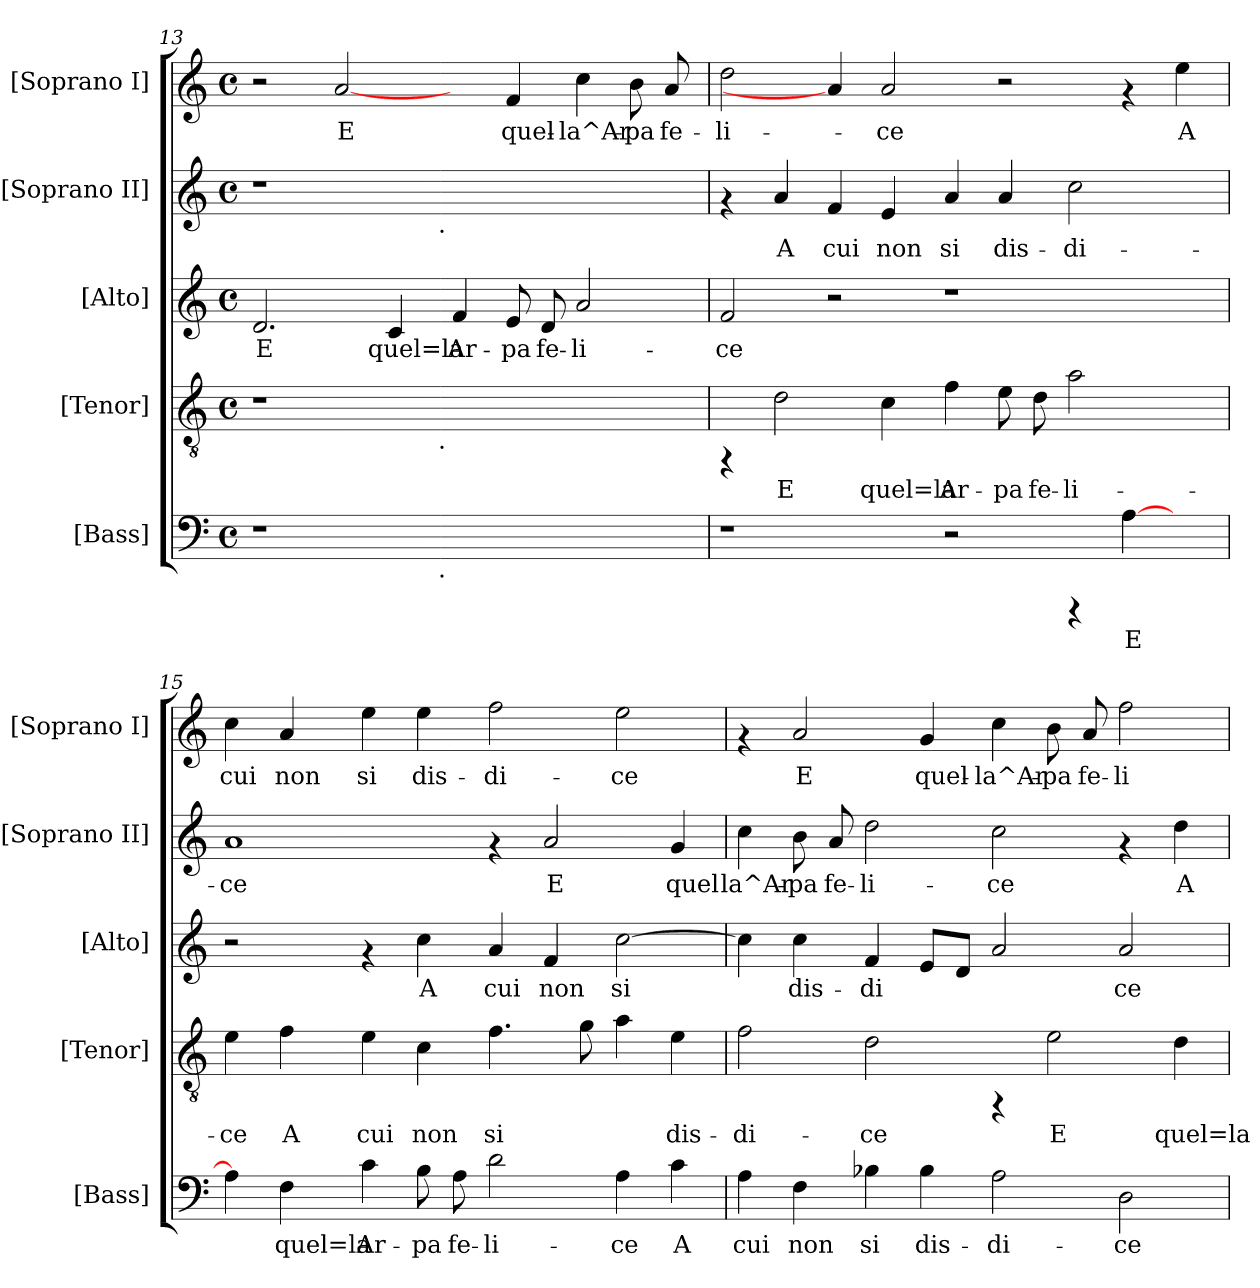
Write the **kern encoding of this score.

**kern	**text	**kern	**text	**kern	**text	**kern	**text	**kern	**text
*part5	*part5	*part4	*part4	*part3	*part3	*part2	*part2	*part1	*part1
*staff5	*staff5	*staff4	*staff4	*staff3	*staff3	*staff2	*staff2	*staff1	*staff1
*I"[Bass]	*	*I"[Tenor]	*	*I"[Alto]	*	*I"[Soprano II]	*	*I"[Soprano I]	*
*I'[Bass]	*	*I'[Tenor]	*	*I'[Alto]	*	*I'[Soprano II]	*	*I'[Soprano I]	*
!!LO:PB:g=z
*clefF4	*	*clefGv2	*	*clefG2	*	*clefG2	*	*clefG2	*
*k[]	*	*k[]	*	*k[]	*	*k[]	*	*k[]	*
*C:	*	*C:	*	*C:	*	*C:	*	*C:	*
*M4/4	*	*M4/4	*	*M4/4	*	*M4/4	*	*M4/4	*
*met(c)	*	*met(c)	*	*met(c)	*	*met(c)	*	*met(c)	*
=13	=13	=13	=13	=13	=13	=13	=13	=13	=13
!	!	!	!	!	!LO:LY:b:cj	!	!	!	!
*^	*	*^	*	*	*	*^	*	*	*
1r	2ryy	.	1r	2ryy	.	2.d/	E	1r	2ryy	.	2r	.
!	!	!	!	!	!	!	!	!	!	!	!	!LO:LY:b:cj
.	4...ryy	.	.	4...ryy	.	.	.	.	4...ryy	.	[2a/	E
!	!	!	!	!	!	!	!LO:LY:b:cj	!	!	!	!	!
.	.	.	.	.	.	4c/	quel=la	.	.	.	.	.
!	!	!	!	!	!	!	!	!	!LO:TX:b:t=.	!	!	!
!	!	!	!	!LO:TX:b:t=.	!	!	!	!	!	!	!	!
!	!LO:TX:b:t=.	!	!	!	!	!	!	!	!	!	!	!
.	1ryy	.	.	1ryy	.	.	.	.	1ryy	.	.	.
!	!	!	!	!	!	!	!LO:LY:b:cj	!	!	!	!	!
1ryy	.	.	1ryy	.	.	4f/	Ar-	1ryy	.	.	4ryy	.
!	!	!	!	!	!	!	!LO:LY:b:cj	!	!	!	!	!LO:LY:b:cj
.	.	.	.	.	.	8e/	-pa	.	.	.	4f/	quel-
!	!	!	!	!	!	!	!LO:LY:b:cj	!	!	!	!	!
.	.	.	.	.	.	8d/	fe-	.	.	.	.	.
!	!	!	!	!	!	!	!LO:LY:b:cj	!	!	!	!	!LO:LY:b:cj
.	.	.	.	.	.	2a/	-li-	.	.	.	4cc\	-la^Ar-
!	!	!	!	!	!	!	!	!	!	!	!	!LO:LY:b:cj
.	.	.	.	.	.	.	.	.	.	.	8b\	-pa
!	!	!	!	!	!	!	!	!	!	!	!	!LO:LY:b:cj
.	.	.	.	.	.	.	.	.	.	.	8a/	fe-
.	32ryy	.	.	32ryy	.	.	.	.	32ryy	.	.	.
=14	=14	=14	=14	=14	=14	=14	=14	=14	=14	=14	=14	=14
!	!	!	!	!	!	!	!LO:LY:b:cj	!	!	!	!	!LO:LY:b:cj
*v	*v	*	*	*	*	*	*	*v	*v	*	*	*
*	*	*v	*v	*	*	*	*	*	*	*
1r	.	4rFF	.	2f/	-ce	4rf	.	2dd\	-li-
!	!	!	!LO:LY:b:cj	!	!	!	!LO:LY:b:cj	!	!
.	.	2d\	E	.	.	4a/	A	.	.
!	!	!	!	!	!	!	!LO:LY:b:cj	!	!
.	.	.	.	2r	.	4f/	cui	4a/]	.
!	!	!	!LO:LY:b:cj	!	!	!	!LO:LY:b:cj	!	!LO:LY:b:cj
.	.	4c\	quel=la	.	.	4e/	non	2a/	-ce
!	!	!	!LO:LY:b:cj	!	!	!	!LO:LY:b:cj	!	!
2r	.	4f\	Ar-	1r	.	4a/	si	.	.
!	!	!	!LO:LY:b:cj	!	!	!	!LO:LY:b:cj	!	!
.	.	8e\	-pa	.	.	4a/	dis-	2r	.
!	!	!	!LO:LY:b:cj	!	!	!	!	!	!
.	.	8d\	fe-	.	.	.	.	.	.
!	!	!	!LO:LY:b:cj	!	!	!	!LO:LY:b:cj	!	!
4rCCC	.	2a\	-li-	.	.	2cc\	-di-	.	.
!	!LO:LY:b:cj	!	!	!	!	!	!	!	!
[>4A\	E	.	.	.	.	.	.	4rf	.
!	!	!	!	!	!	!	!	!	!LO:LY:b:cj
4ryy	.	4ryy	.	4ryy	.	4ryy	.	4ee\	A
=15	=15	=15	=15	=15	=15	=15	=15	=15	=15
!	!LO:LY:b:cj	!	!LO:LY:b:cj	!	!	!	!LO:LY:b:cj	!	!LO:LY:b:cj
4A\]	.	4e\	-ce	2r	.	1a	-ce	4cc\	cui
!	!LO:LY:b:cj	!	!LO:LY:b:cj	!	!	!	!	!	!LO:LY:b:cj
4F\	quel=la	4f\	A	.	.	.	.	4a/	non
!	!LO:LY:b:cj	!	!LO:LY:b:cj	!	!	!	!	!	!LO:LY:b:cj
4c\	Ar-	4e\	cui	4rf	.	.	.	4ee\	si
!	!LO:LY:b:cj	!	!LO:LY:b:cj	!	!LO:LY:b:cj	!	!	!	!LO:LY:b:cj
8B\	-pa	4c\	non	4cc\	A	.	.	4ee\	dis-
!	!LO:LY:b:cj	!	!	!	!	!	!	!	!
8A\	fe-	.	.	.	.	.	.	.	.
!	!LO:LY:b:cj	!	!LO:LY:b:cj	!	!LO:LY:b:cj	!	!	!	!LO:LY:b:cj
2d\	-li-	4.f\	si	4a/	cui	4rf	.	2ff\	-di-
!	!	!	!	!	!LO:LY:b:cj	!	!LO:LY:b:cj	!	!
.	.	.	.	4f/	non	2a/	E	.	.
!	!	!	!LO:LY:b:cj	!	!	!	!	!	!
.	.	8g\	.	.	.	.	.	.	.
!	!LO:LY:b:cj	!	!LO:LY:b:cj	!	!LO:LY:b:cj	!	!	!	!LO:LY:b:cj
4A\	-ce	4a\	.	[<2cc\	si	.	.	2ee\	-ce
!	!LO:LY:b:cj	!	!LO:LY:b:cj	!	!	!	!LO:LY:b:cj	!	!
4c\	A	4e\	dis-	.	.	4g/	quel	.	.
!!LO:PB:g=z
=16	=16	=16	=16	=16	=16	=16	=16	=16	=16
!	!LO:LY:b:cj	!	!LO:LY:b:cj	!	!LO:LY:b:cj	!	!LO:LY:b:cj	!	!
4A\	cui	2f\	-di-	4cc\]	.	4cc\	la^Ar-	4rf	.
!	!LO:LY:b:cj	!	!	!	!LO:LY:b:cj	!	!LO:LY:b:cj	!	!LO:LY:b:cj
4F\	non	.	.	4cc\	dis-	8b\	-pa	2a/	E
!	!	!	!	!	!	!	!LO:LY:b:cj	!	!
.	.	.	.	.	.	8a/	fe-	.	.
!	!LO:LY:b:cj	!	!LO:LY:b:cj	!	!LO:LY:b:cj	!	!LO:LY:b:cj	!	!
4B-X\	si	2d\	-ce	4f/	-di-	2dd\	-li-	.	.
!	!LO:LY:b:cj	!	!	!	!LO:LY:b:cj	!	!	!	!LO:LY:b:cj
4B-\	dis-	.	.	8e/L	--	.	.	4g/	quel-
!	!	!	!	!	!LO:LY:b:cj	!	!	!	!
.	.	.	.	8d/J	--	.	.	.	.
!	!LO:LY:b:cj	!	!	!	!LO:LY:b:cj	!	!LO:LY:b:cj	!	!LO:LY:b:cj
2A\	-di-	4rFF	.	2a/	--	2cc\	-ce	4cc\	-la^Ar-
!	!	!	!LO:LY:b:cj	!	!	!	!	!	!LO:LY:b:cj
.	.	2e\	E	.	.	.	.	8b\	-pa
!	!	!	!	!	!	!	!	!	!LO:LY:b:cj
.	.	.	.	.	.	.	.	8a/	fe-
!	!LO:LY:b:cj	!	!	!	!LO:LY:b:cj	!	!	!	!LO:LY:b:cj
2D\	-ce	.	.	2a/	-ce	4rf	.	2ff\	-li-
!	!	!	!LO:LY:b:cj	!	!	!	!LO:LY:b:cj	!	!
.	.	4d\	quel=la	.	.	4dd\	A	.	.
=	=	=	=	=	=	=	=	=	=
*-	*-	*-	*-	*-	*-	*-	*-	*-	*-
